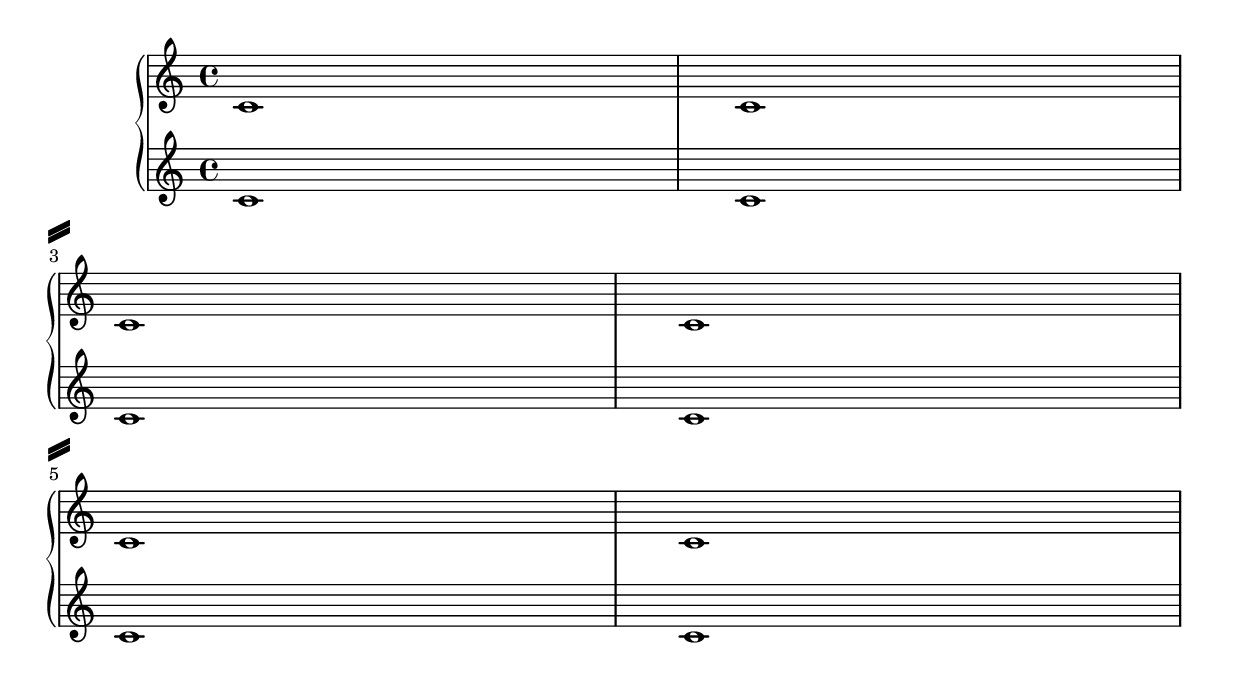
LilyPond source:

%% DO NOT EDIT this file manually; it is automatically
%% generated from LSR http://lsr.dsi.unimi.it
%% Make any changes in LSR itself, or in Documentation/snippets/new/ ,
%% and then run scripts/auxiliar/makelsr.py
%%
%% This file is in the public domain.
\version "2.12.2"

\header {
  lsrtags = "staff-notation, tweaks-and-overrides, paper-and-layout"

%% Translation of GIT committish: 91eeed36c877fe625d957437d22081721c8c6345
  texidoces = "
Se pueden insertar separadores sistema entre los sistemas de una
página.  Se puede usar cualquier elemento de marcado, pero
@code{\\slashSeparator} está disponible como una elección
predeterminada adecuada.

"
  doctitlees = "Fijar un separador entre los sistemas"



  texidoc = "
System separators can be inserted between systems.  Any markup can be
used, but @code{\\slashSeparator} has been provided as a sensible
default.

"
  doctitle = "Setting system separators"
} % begin verbatim

\paper {
  system-separator-markup = \slashSeparator
}

notes = \relative c' {
  c1 | c \break
  c1 | c \break
  c1 | c
}

\book {
  \score {
    \new GrandStaff <<
      \new Staff \notes
      \new Staff \notes
    >>
  }
}

